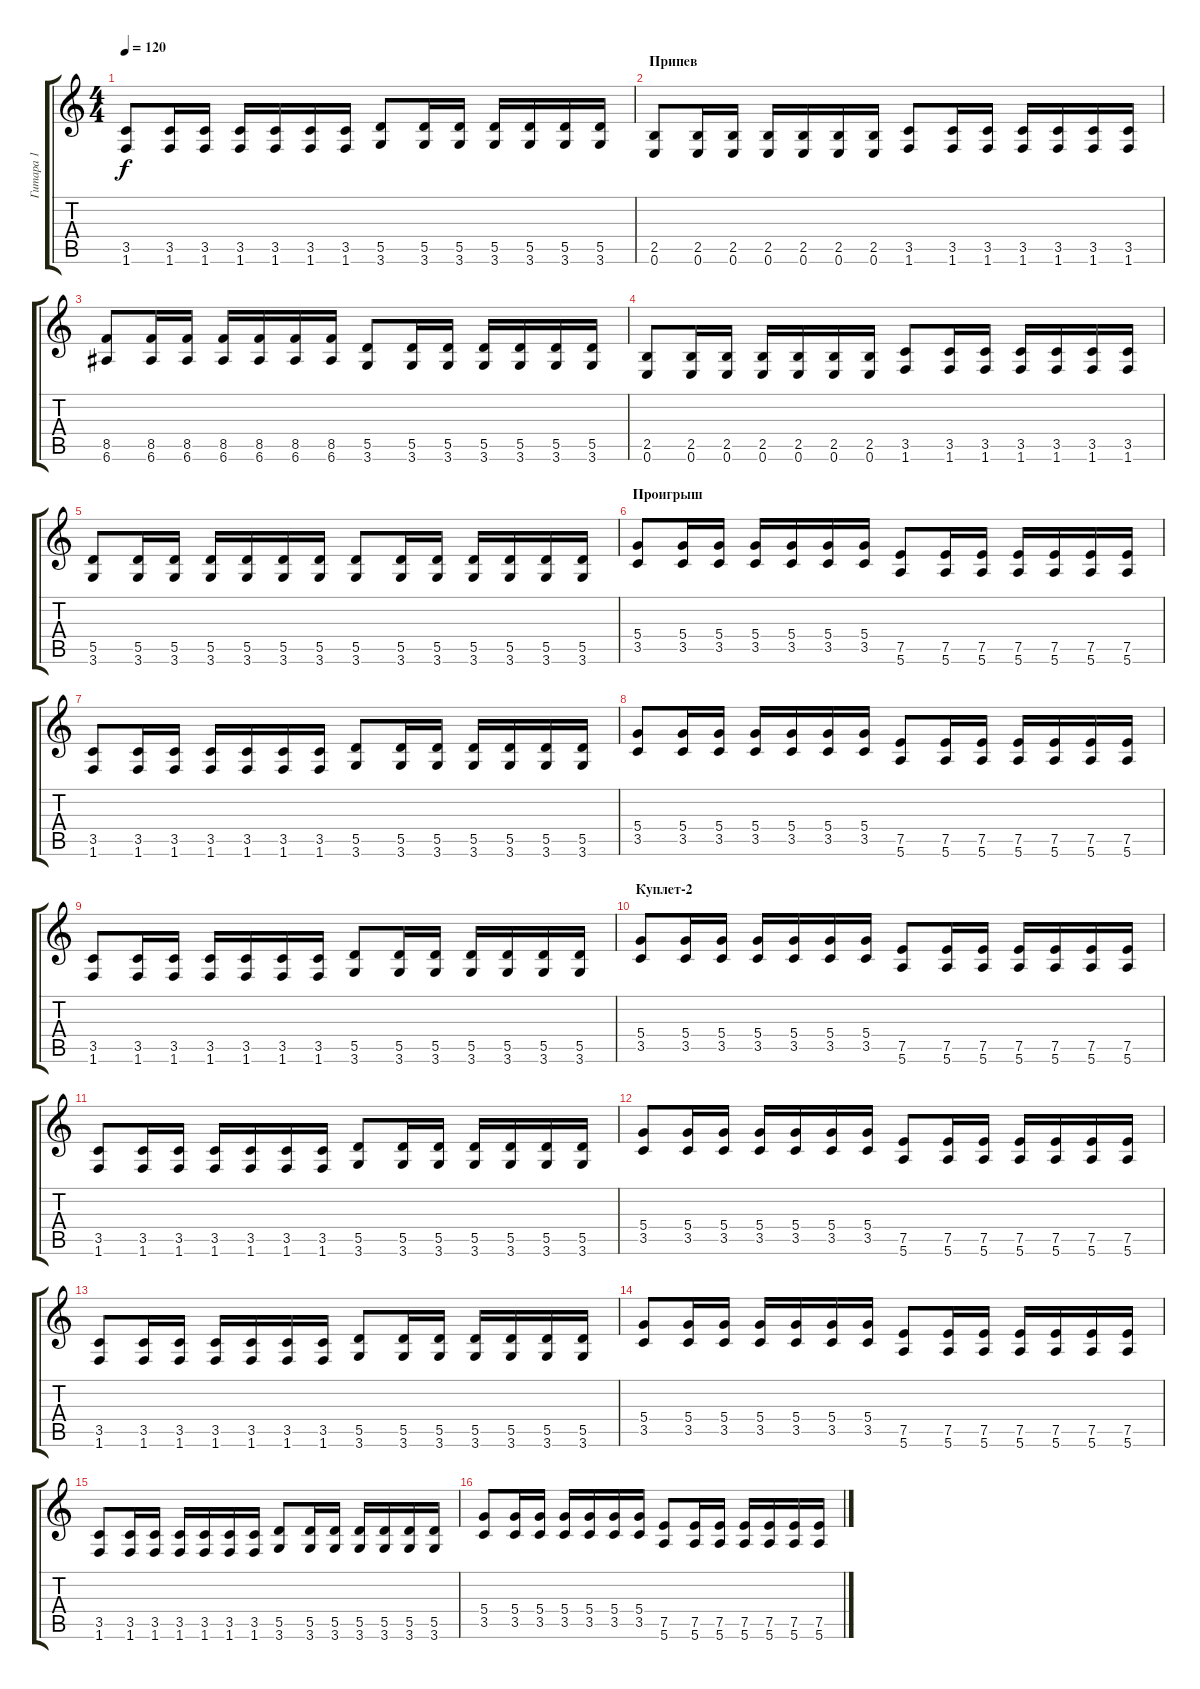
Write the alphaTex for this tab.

\track ("Гитара 1" "Гитара 1") {instrument distortionguitar}
\staff {score tabs}
\tuning (E4 B3 G3 D3 A2 E2) {hide}
\ts (4 4)
\tempo 120
\clef g2
\ks c
(3.5 1.6).8{dy f} (3.5 1.6).16 (3.5 1.6).16 (3.5 1.6).16 (3.5 1.6).16 (3.5 1.6).16 (3.5 1.6).16 (5.5 3.6).8 (5.5 3.6).16 (5.5 3.6).16 (5.5 3.6).16 (5.5 3.6).16 (5.5 3.6).16 (5.5 3.6).16 |
\section ("" "Припев")
(2.5 0.6).8 (2.5 0.6).16 (2.5 0.6).16 (2.5 0.6).16 (2.5 0.6).16 (2.5 0.6).16 (2.5 0.6).16 (3.5 1.6).8 (3.5 1.6).16 (3.5 1.6).16 (3.5 1.6).16 (3.5 1.6).16 (3.5 1.6).16 (3.5 1.6).16 |
(8.5 6.6).8 (8.5 6.6).16 (8.5 6.6).16 (8.5 6.6).16 (8.5 6.6).16 (8.5 6.6).16 (8.5 6.6).16 (5.5 3.6).8 (5.5 3.6).16 (5.5 3.6).16 (5.5 3.6).16 (5.5 3.6).16 (5.5 3.6).16 (5.5 3.6).16 |
(2.5 0.6).8 (2.5 0.6).16 (2.5 0.6).16 (2.5 0.6).16 (2.5 0.6).16 (2.5 0.6).16 (2.5 0.6).16 (3.5 1.6).8 (3.5 1.6).16 (3.5 1.6).16 (3.5 1.6).16 (3.5 1.6).16 (3.5 1.6).16 (3.5 1.6).16 |
(5.5 3.6).8 (5.5 3.6).16 (5.5 3.6).16 (5.5 3.6).16 (5.5 3.6).16 (5.5 3.6).16 (5.5 3.6).16 (5.5 3.6).8 (5.5 3.6).16 (5.5 3.6).16 (5.5 3.6).16 (5.5 3.6).16 (5.5 3.6).16 (5.5 3.6).16 |
\section ("" "Проигрыш")
(5.4 3.5).8 (5.4 3.5).16 (5.4 3.5).16 (5.4 3.5).16 (5.4 3.5).16 (5.4 3.5).16 (5.4 3.5).16 (7.5 5.6).8 (7.5 5.6).16 (7.5 5.6).16 (7.5 5.6).16 (7.5 5.6).16 (7.5 5.6).16 (7.5 5.6).16 |
(3.5 1.6).8 (3.5 1.6).16 (3.5 1.6).16 (3.5 1.6).16 (3.5 1.6).16 (3.5 1.6).16 (3.5 1.6).16 (5.5 3.6).8 (5.5 3.6).16 (5.5 3.6).16 (5.5 3.6).16 (5.5 3.6).16 (5.5 3.6).16 (5.5 3.6).16 |
(5.4 3.5).8 (5.4 3.5).16 (5.4 3.5).16 (5.4 3.5).16 (5.4 3.5).16 (5.4 3.5).16 (5.4 3.5).16 (7.5 5.6).8 (7.5 5.6).16 (7.5 5.6).16 (7.5 5.6).16 (7.5 5.6).16 (7.5 5.6).16 (7.5 5.6).16 |
(3.5 1.6).8 (3.5 1.6).16 (3.5 1.6).16 (3.5 1.6).16 (3.5 1.6).16 (3.5 1.6).16 (3.5 1.6).16 (5.5 3.6).8 (5.5 3.6).16 (5.5 3.6).16 (5.5 3.6).16 (5.5 3.6).16 (5.5 3.6).16 (5.5 3.6).16 |
\section ("" "Куплет-2")
(5.4 3.5).8 (5.4 3.5).16 (5.4 3.5).16 (5.4 3.5).16 (5.4 3.5).16 (5.4 3.5).16 (5.4 3.5).16 (7.5 5.6).8 (7.5 5.6).16 (7.5 5.6).16 (7.5 5.6).16 (7.5 5.6).16 (7.5 5.6).16 (7.5 5.6).16 |
(3.5 1.6).8 (3.5 1.6).16 (3.5 1.6).16 (3.5 1.6).16 (3.5 1.6).16 (3.5 1.6).16 (3.5 1.6).16 (5.5 3.6).8 (5.5 3.6).16 (5.5 3.6).16 (5.5 3.6).16 (5.5 3.6).16 (5.5 3.6).16 (5.5 3.6).16 |
(5.4 3.5).8 (5.4 3.5).16 (5.4 3.5).16 (5.4 3.5).16 (5.4 3.5).16 (5.4 3.5).16 (5.4 3.5).16 (7.5 5.6).8 (7.5 5.6).16 (7.5 5.6).16 (7.5 5.6).16 (7.5 5.6).16 (7.5 5.6).16 (7.5 5.6).16 |
(3.5 1.6).8 (3.5 1.6).16 (3.5 1.6).16 (3.5 1.6).16 (3.5 1.6).16 (3.5 1.6).16 (3.5 1.6).16 (5.5 3.6).8 (5.5 3.6).16 (5.5 3.6).16 (5.5 3.6).16 (5.5 3.6).16 (5.5 3.6).16 (5.5 3.6).16 |
(5.4 3.5).8 (5.4 3.5).16 (5.4 3.5).16 (5.4 3.5).16 (5.4 3.5).16 (5.4 3.5).16 (5.4 3.5).16 (7.5 5.6).8 (7.5 5.6).16 (7.5 5.6).16 (7.5 5.6).16 (7.5 5.6).16 (7.5 5.6).16 (7.5 5.6).16 |
(3.5 1.6).8 (3.5 1.6).16 (3.5 1.6).16 (3.5 1.6).16 (3.5 1.6).16 (3.5 1.6).16 (3.5 1.6).16 (5.5 3.6).8 (5.5 3.6).16 (5.5 3.6).16 (5.5 3.6).16 (5.5 3.6).16 (5.5 3.6).16 (5.5 3.6).16 |
(5.4 3.5).8 (5.4 3.5).16 (5.4 3.5).16 (5.4 3.5).16 (5.4 3.5).16 (5.4 3.5).16 (5.4 3.5).16 (7.5 5.6).8 (7.5 5.6).16 (7.5 5.6).16 (7.5 5.6).16 (7.5 5.6).16 (7.5 5.6).16 (7.5 5.6).16
